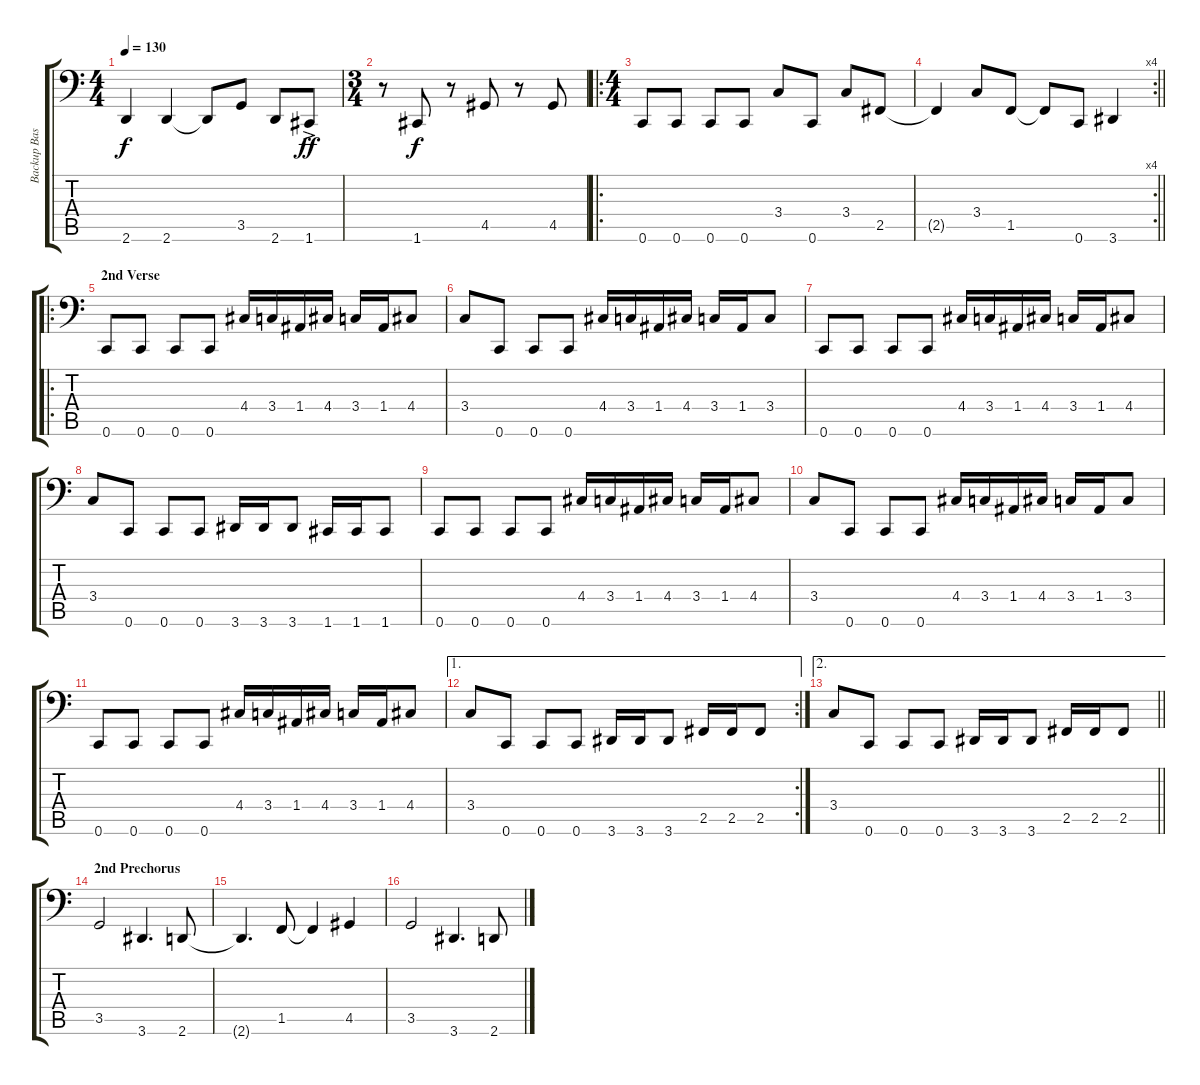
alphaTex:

\track ("Backup Bass" "Backup Bas") {instrument electricbassfinger}
\staff {score tabs}
\tuning (C3 G2 D2 A1 E1 C1) {hide}
\ts (4 4)
\tempo 130
\clef f4
\ks c
2.6{t}.4{dy f} 2.6.4 2.6{t}.8 3.5.8 2.6.8 1.6{ac}.8{dy ff} |
\ts (3 4)
r.8 1.6.8{dy f} r.8 4.5.8 r.8 4.5.8 |
\ro
\ts (4 4)
0.6.8 0.6.8 0.6.8 0.6.8 3.4.8 0.6.8 3.4.8 2.5.8 |
\rc 4
\barLineRight lightlight
2.5{t}.4 3.4.8 1.5.8 1.5{t}.8 0.6.8 3.6.4 |
\ro
\section ("" "2nd Verse")
0.6.8 0.6.8 0.6.8 0.6.8 4.4.16 3.4.16 1.4.16 4.4.16 3.4.16 1.4.16 4.4.8 |
3.4.8 0.6.8 0.6.8 0.6.8 4.4.16 3.4.16 1.4.16 4.4.16 3.4.16 1.4.16 3.4.8 |
0.6.8 0.6.8 0.6.8 0.6.8 4.4.16 3.4.16 1.4.16 4.4.16 3.4.16 1.4.16 4.4.8 |
3.4.8 0.6.8 0.6.8 0.6.8 3.6.16 3.6.16 3.6.8 1.6.16 1.6.16 1.6.8 |
0.6.8 0.6.8 0.6.8 0.6.8 4.4.16 3.4.16 1.4.16 4.4.16 3.4.16 1.4.16 4.4.8 |
3.4.8 0.6.8 0.6.8 0.6.8 4.4.16 3.4.16 1.4.16 4.4.16 3.4.16 1.4.16 3.4.8 |
0.6.8 0.6.8 0.6.8 0.6.8 4.4.16 3.4.16 1.4.16 4.4.16 3.4.16 1.4.16 4.4.8 |
\ae 1
\rc 2
3.4.8 0.6.8 0.6.8 0.6.8 3.6.16 3.6.16 3.6.8 2.5.16 2.5.16 2.5.8 |
\ae 2
\barLineRight lightlight
3.4.8 0.6.8 0.6.8 0.6.8 3.6.16 3.6.16 3.6.8 2.5.16 2.5.16 2.5.8 |
\section ("" "2nd Prechorus")
3.5.2 3.6.4{d} 2.6.8 |
2.6{t}.4{d} 1.5.8 1.5{t}.4 4.5.4 |
3.5.2 3.6.4{d} 2.6.8
